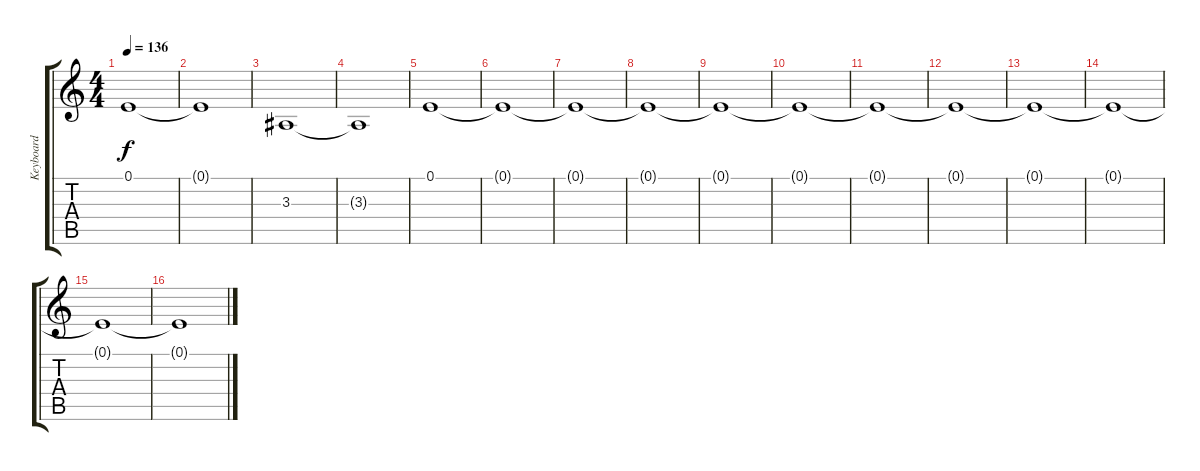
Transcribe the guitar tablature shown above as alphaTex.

\track ("Keyboard" "Keyboard") {instrument pad2warm}
\staff {score tabs}
\tuning (E4 B3 G3 D3 A2 E2) {hide}
\ts (4 4)
\tempo 136
\clef g2
\ks c
0.1{t}.1{dy f} |
0.1{t}.1 |
3.3.1 |
3.3{t}.1 |
0.1.1 |
0.1{t}.1 |
0.1{t}.1 |
0.1{t}.1 |
0.1{t}.1 |
0.1{t}.1 |
0.1{t}.1 |
0.1{t}.1 |
0.1{t}.1 |
0.1{t}.1 |
0.1{t}.1 |
0.1{t}.1
